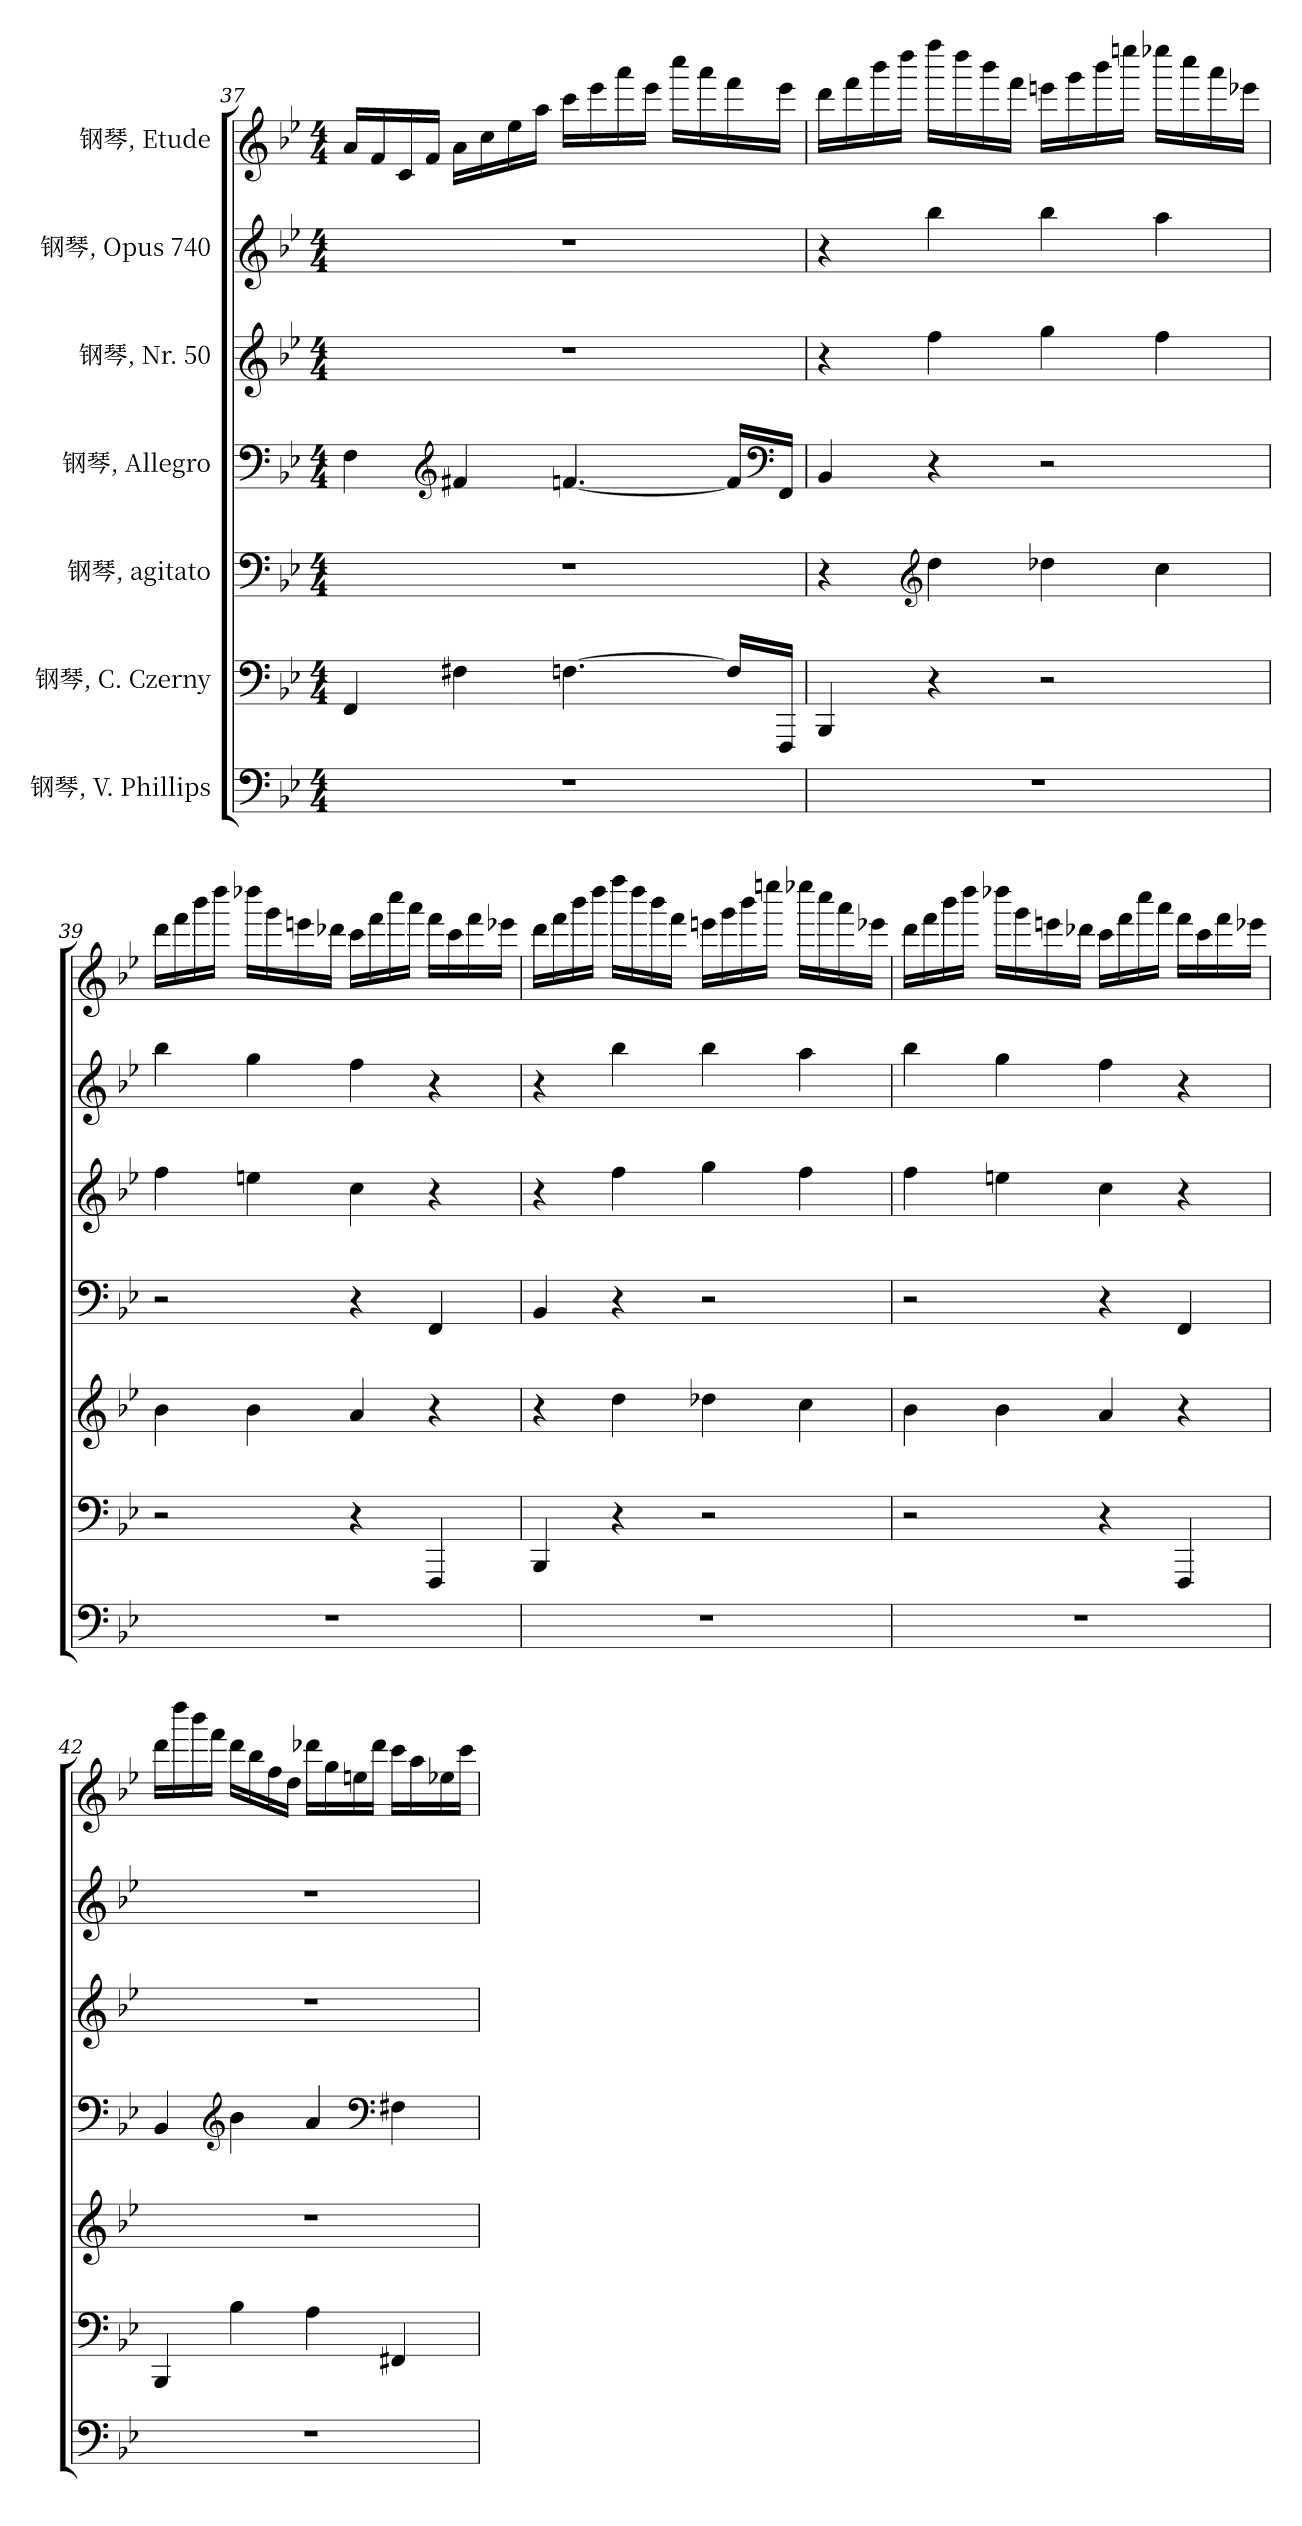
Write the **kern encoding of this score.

**kern	**kern	**kern	**kern	**kern	**kern	**kern
*part7	*part6	*part5	*part4	*part3	*part2	*part1
*staff7	*staff6	*staff5	*staff4	*staff3	*staff2	*staff1
*I"钢琴, V. Phillips	*I"钢琴, C. Czerny	*I"钢琴, agitato	*I"钢琴, Allegro	*I"钢琴, Nr. 50	*I"钢琴, Opus 740	*I"钢琴, Etude
*clefF4	*clefF4	*clefF4	*clefF4	*clefG2	*clefG2	*clefG2
*k[b-e-]	*k[b-e-]	*k[b-e-]	*k[b-e-]	*k[b-e-]	*k[b-e-]	*k[b-e-]
*M4/4	*M4/4	*M4/4	*M4/4	*M4/4	*M4/4	*M4/4
=37	=37	=37	=37	=37	=37	=37
1r	4FF/	1r	4F\	1r	1r	16a/LL
.	.	.	.	.	.	16f/
.	.	.	.	.	.	16c/
.	.	.	.	.	.	16f/JJ
*	*	*	*clefG2	*	*	*
.	4F#X\	.	4f#X/	.	.	16a\LL
.	.	.	.	.	.	16cc\
.	.	.	.	.	.	16ee-\
.	.	.	.	.	.	16aa\JJ
.	[4.Fn\	.	[4.fn/	.	.	16ccc\LL
.	.	.	.	.	.	16eee-\
.	.	.	.	.	.	16aaa\
.	.	.	.	.	.	16eee-\JJ
.	.	.	.	.	.	16cccc\LL
.	.	.	.	.	.	16aaa\
.	16F/LL]	.	16f/LL]	.	.	16fff\
*	*	*	*clefF4	*	*	*
.	16FFF/JJ	.	16FF/JJ	.	.	16eee-\JJ
!!LO:PB:g=z
=38	=38	=38	=38	=38	=38	=38
1r	4BBB-/	4r	4BB-/	4r	4r	16ddd\LL
.	.	.	.	.	.	16fff\
.	.	.	.	.	.	16bbb-\
.	.	.	.	.	.	16dddd\JJ
*	*	*clefG2	*	*	*	*
.	4r	4dd\	4r	4ff\	4bb-\	16ffff\LL
.	.	.	.	.	.	16dddd\
.	.	.	.	.	.	16bbb-\
.	.	.	.	.	.	16fff\JJ
.	2r	4dd-X\	2r	4gg\	4bb-\	16eeen\LL
.	.	.	.	.	.	16ggg\
.	.	.	.	.	.	16bbb-\
.	.	.	.	.	.	16eeeen\JJ
.	.	4cc\	.	4ff\	4aa\	16eeee-X\LL
.	.	.	.	.	.	16cccc\
.	.	.	.	.	.	16aaa\
.	.	.	.	.	.	16eee-X\JJ
!!LO:PB:g=z
=39	=39	=39	=39	=39	=39	=39
1r	2r	4b-\	2r	4ff\	4bb-\	16ddd\LL
.	.	.	.	.	.	16fff\
.	.	.	.	.	.	16bbb-\
.	.	.	.	.	.	16dddd\JJ
.	.	4b-\	.	4een\	4gg\	16dddd-X\LL
.	.	.	.	.	.	16ggg\
.	.	.	.	.	.	16eeen\
.	.	.	.	.	.	16ddd-X\JJ
.	4r	4a/	4r	4cc\	4ff\	16ccc\LL
.	.	.	.	.	.	16fff\
.	.	.	.	.	.	16cccc\
.	.	.	.	.	.	16aaa\JJ
*	*	*	*	*	*	*MM170
.	4FFF/	4r	4FF/	4r	4r	16fff\LL
.	.	.	.	.	.	16ccc\
.	.	.	.	.	.	16fff\
.	.	.	.	.	.	16eee-X\JJ
!!LO:PB:g=z
=40	=40	=40	=40	=40	=40	=40
*	*	*	*	*	*	*MM172
1r	4BBB-/	4r	4BB-/	4r	4r	16ddd\LL
.	.	.	.	.	.	16fff\
.	.	.	.	.	.	16bbb-\
.	.	.	.	.	.	16dddd\JJ
.	4r	4dd\	4r	4ff\	4bb-\	16ffff\LL
.	.	.	.	.	.	16dddd\
.	.	.	.	.	.	16bbb-\
.	.	.	.	.	.	16fff\JJ
.	2r	4dd-X\	2r	4gg\	4bb-\	16eeen\LL
.	.	.	.	.	.	16ggg\
.	.	.	.	.	.	16bbb-\
.	.	.	.	.	.	16eeeen\JJ
.	.	4cc\	.	4ff\	4aa\	16eeee-X\LL
.	.	.	.	.	.	16cccc\
.	.	.	.	.	.	16aaa\
.	.	.	.	.	.	16eee-X\JJ
!!LO:PB:g=z
=41	=41	=41	=41	=41	=41	=41
1r	2r	4b-\	2r	4ff\	4bb-\	16ddd\LL
.	.	.	.	.	.	16fff\
.	.	.	.	.	.	16bbb-\
.	.	.	.	.	.	16dddd\JJ
.	.	4b-\	.	4een\	4gg\	16dddd-X\LL
.	.	.	.	.	.	16ggg\
.	.	.	.	.	.	16eeen\
.	.	.	.	.	.	16ddd-X\JJ
.	4r	4a/	4r	4cc\	4ff\	16ccc\LL
.	.	.	.	.	.	16fff\
.	.	.	.	.	.	16cccc\
.	.	.	.	.	.	16aaa\JJ
*	*	*	*	*	*	*MM170
.	4FFF/	4r	4FF/	4r	4r	16fff\LL
.	.	.	.	.	.	16ccc\
.	.	.	.	.	.	16fff\
.	.	.	.	.	.	16eee-X\JJ
!!LO:PB:g=z
=42	=42	=42	=42	=42	=42	=42
*	*	*	*	*	*	*MM172
1r	4BBB-/	1r	4BB-/	1r	1r	16ddd\LL
.	.	.	.	.	.	16dddd\
.	.	.	.	.	.	16bbb-\
.	.	.	.	.	.	16fff\JJ
*	*	*	*clefG2	*	*	*
.	4B-\	.	4b-\	.	.	16ddd\LL
.	.	.	.	.	.	16bb-\
.	.	.	.	.	.	16ff\
.	.	.	.	.	.	16dd\JJ
.	4A\	.	4a/	.	.	16ddd-X\LL
.	.	.	.	.	.	16gg\
.	.	.	.	.	.	16een\
.	.	.	.	.	.	16ddd-\JJ
*	*	*	*clefF4	*	*	*
.	4FF#X/	.	4F#X\	.	.	16ccc\LL
.	.	.	.	.	.	16aa\
.	.	.	.	.	.	16ee-X\
.	.	.	.	.	.	16ccc\JJ
=	=	=	=	=	=	=
*-	*-	*-	*-	*-	*-	*-
